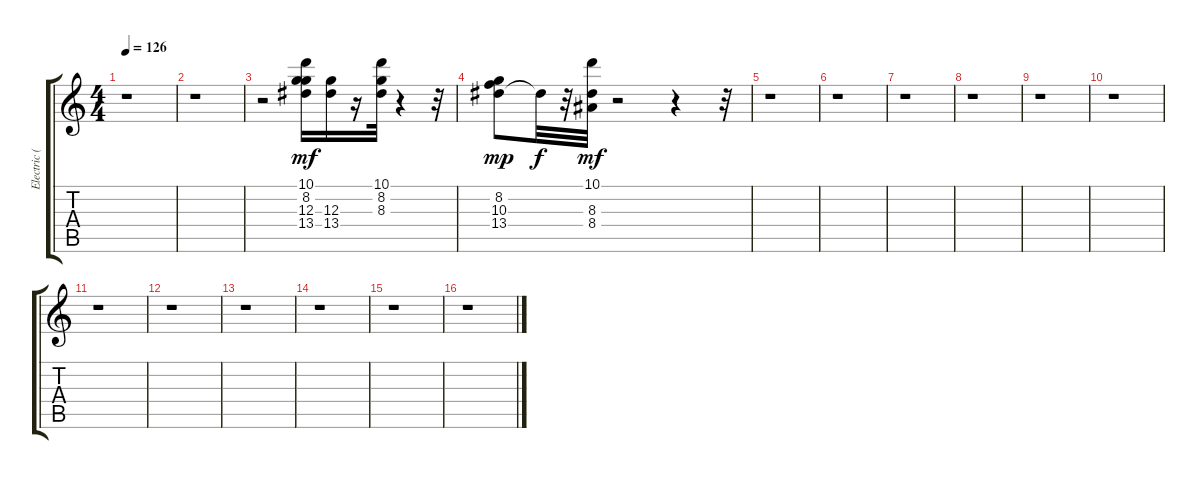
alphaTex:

\track ("Electric (Clean) Guitar" "Electric (") {instrument electricguitarclean}
\staff {score tabs}
\tuning (E4 B3 G3 D3 A2 E2) {hide}
\ts (4 4)
\tempo 126
\clef g2
\ks c
r.1{dy mf} |
r.1 |
r.2 (10.1 8.2 12.3 13.4).16 (12.3 13.4).16 r.16 (10.1 8.2 8.3).32 r.4 r.32 |
(8.2 10.3 13.4).8{dy mp} 13.4{t}.32{dy f} r.32 (10.1 8.3 8.4).32{dy mf} r.2 r.4 r.32 |
r.1 |
r.1 |
r.1 |
r.1 |
r.1 |
r.1 |
r.1 |
r.1 |
r.1 |
r.1 |
r.1 |
r.1
